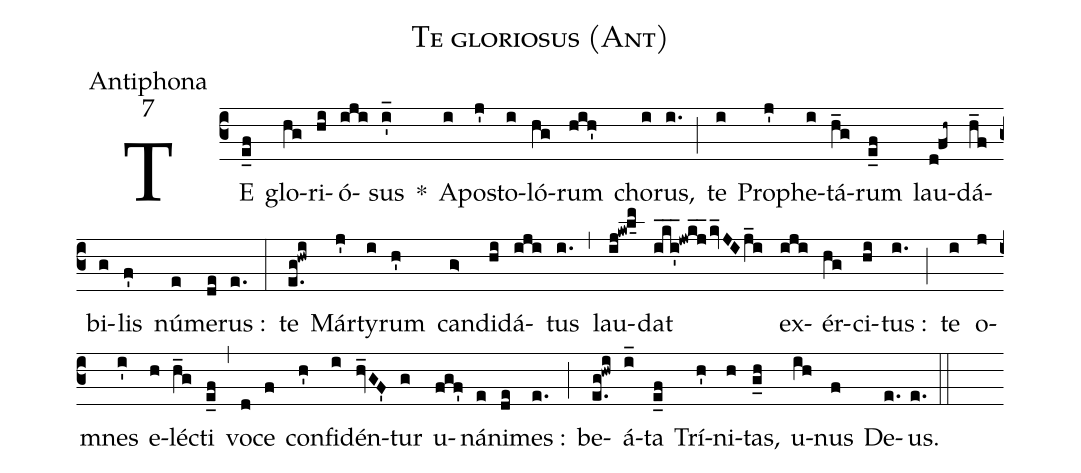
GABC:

name:Te gloriosus (Ant);
office-part:Antiphona;
mode:7;
%%
(c3) TE(e_f) glo(hg)ri(hi)ó(iji)sus(i'_) *() A(i)po(j')sto(i)ló(hg)rum(hih') cho(i)rus,(i.) (;) te(i) Pro(j')phe(i)tá(h_g)rum(e_f) lau(d!fh~)dá(h_f)bi(g)lis(f') nú(e)me(de)rus :(e.) (:) te(e.g!hwi) Már(j')ty(i)rum(h') can(g>)di(hi)dá(iji)tus(i.) (,) lau(ij!kw!l_5m)dat(iki'___!jwkj_2_/kv_JIj_i) ex(iji)ér(hg)ci(hi)tus :(i.) (;) te(i) o(j)mnes(i') e(h)lé(h_g)cti(e_f) (,) vo(d)ce(f) con(h')fi(i)dén(hv_GF')tur(g) u(fgf')ná(e)ni(de)mes :(e.) (;) be(e.g!hwi)á(i_)ta(e_f) Trí(h')ni(h)tas,(g_h) u(ih)nus(f) De(e.)us.(e.) (::)
